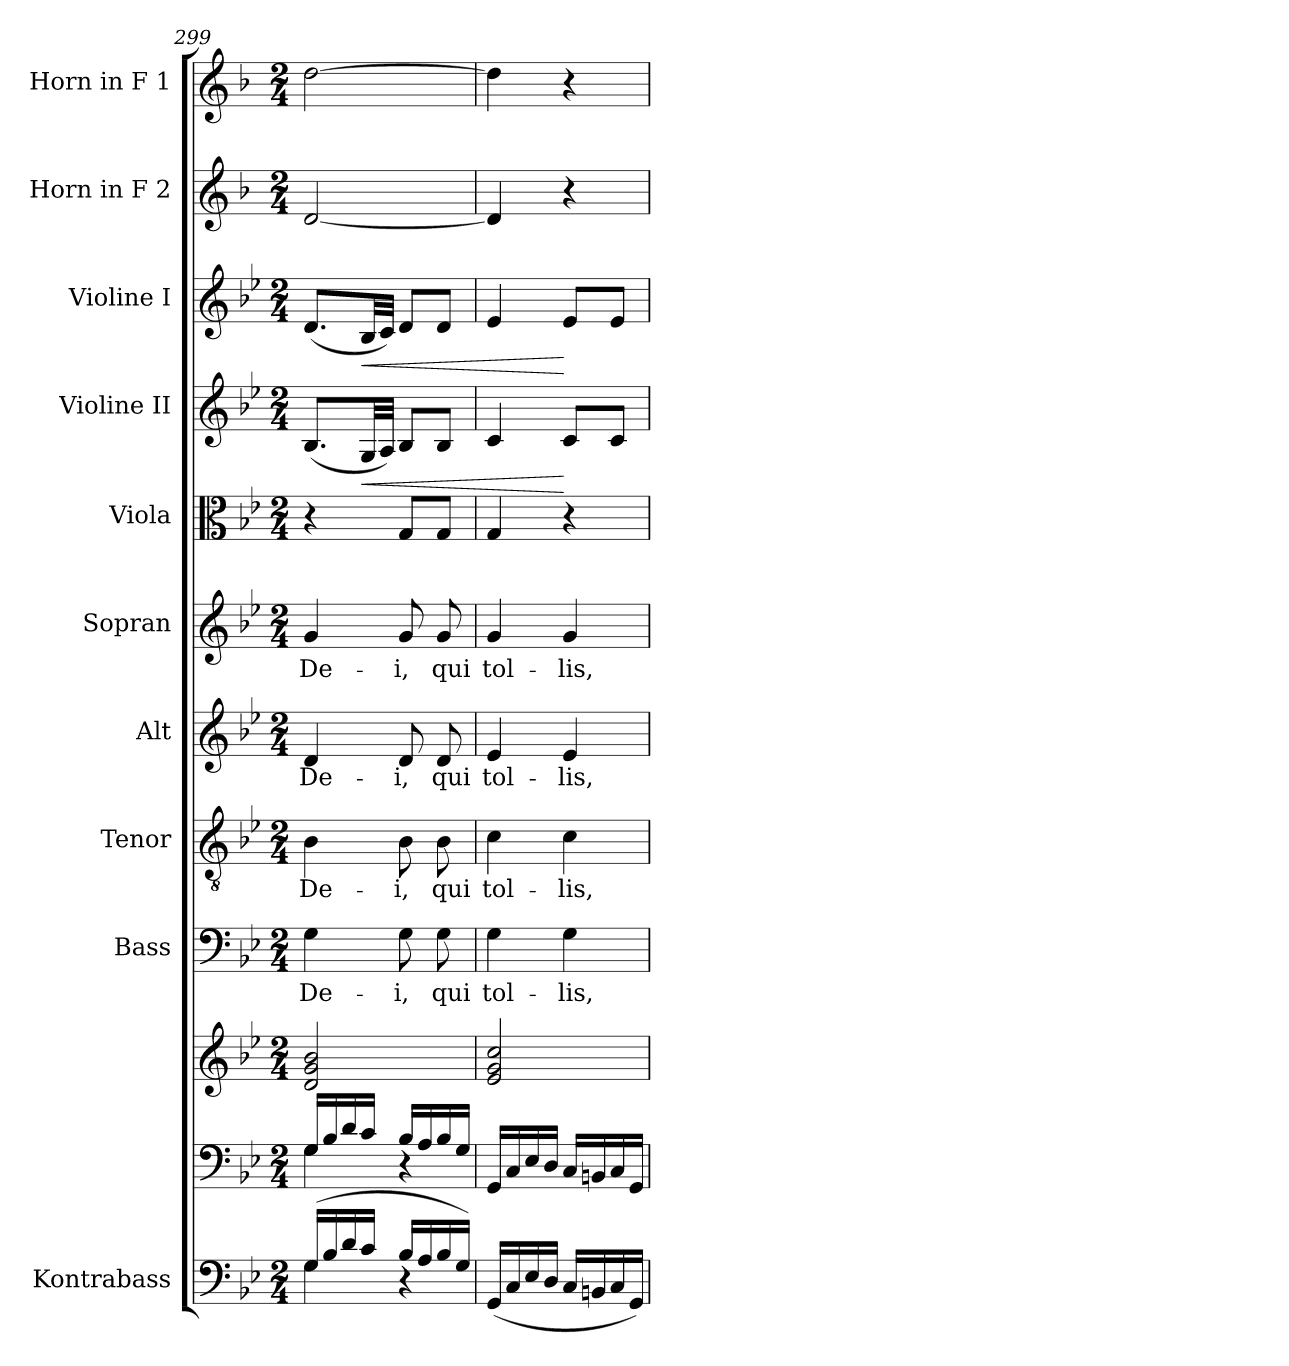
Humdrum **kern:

**kern	**kern	**kern	**kern	**text	**kern	**text	**kern	**text	**kern	**text	**kern	**kern	**dynam	**kern	**dynam	**kern	**kern
*part11	*part10	*part10	*part9	*part9	*part8	*part8	*part7	*part7	*part6	*part6	*part5	*part4	*part4	*part3	*part3	*part2	*part1
*staff12	*staff11	*staff10	*staff9	*staff9	*staff8	*staff8	*staff7	*staff7	*staff6	*staff6	*staff5	*staff4	*staff4	*staff3	*staff3	*staff2	*staff1
*I"Kontrabass	*	*	*I"Bass	*	*I"Tenor	*	*I"Alt	*	*I"Sopran	*	*I"Viola	*I"Violine II	*	*I"Violine I	*	*I"Horn in F 2	*I"Horn in F 1
*I'Kb.	*	*	*I'B.	*	*I'T.	*	*I'A.	*	*I'S.	*	*I'Vla.	*I'Vl. II	*	*I'Vl. I	*	*	*
*clefF4	*clefF4	*clefG2	*clefF4	*	*clefGv2	*	*clefG2	*	*clefG2	*	*clefC3	*clefG2	*	*clefG2	*	*clefG2	*clefG2
*ITrd7c12	*	*	*	*	*	*	*	*	*	*	*	*	*	*	*	*ITrd4c7	*ITrd4c7
*k[b-e-]	*k[b-e-]	*k[b-e-]	*k[b-e-]	*	*k[b-e-]	*	*k[b-e-]	*	*k[b-e-]	*	*k[b-e-]	*k[b-e-]	*	*k[b-e-]	*	*k[b-e-]	*k[b-e-]
*B-:	*B-:	*B-:	*B-:	*	*B-:	*	*B-:	*	*B-:	*	*B-:	*B-:	*	*B-:	*	*B-:	*B-:
*M2/4	*M2/4	*M2/4	*M2/4	*	*M2/4	*	*M2/4	*	*M2/4	*	*M2/4	*M2/4	*	*M2/4	*	*M2/4	*M2/4
=299	=299	=299	=299	=299	=299	=299	=299	=299	=299	=299	=299	=299	=299	=299	=299	=299	=299
*^	*^	*	*	*	*	*	*	*	*	*	*	*	*	*	*	*	*
!	!	!	!	!	!	!LO:LY:b	!	!LO:LY:b	!	!LO:LY:b	!	!LO:LY:b	!	!	!	!	!	!	!
(>16GG/LL	4GG\	16G/LL	4G\	2d/ 2g/ 2b-/	4G\	De-	4B-\	De-	4d/	De-	4g/	De-	4r	(<8.B-/L	.	(<8.d/L	.	[2G/	[2g\
16BB-/	.	16B-/	.	.	.	.	.	.	.	.	.	.	.	.	.	.	.	.	.
16D/	.	16d/	.	.	.	.	.	.	.	.	.	.	.	.	.	.	.	.	.
!	!	!	!	!	!	!	!	!	!	!	!	!	!	!	!LO:HP:b	!	!LO:HP:b	!	!
16C/JJ	.	16c/JJ	.	.	.	.	.	.	.	.	.	.	.	32G/LL	<	32B-/LL	<	.	.
.	.	.	.	.	.	.	.	.	.	.	.	.	.	32A/JJJ)	.	32c/JJJ)	.	.	.
!	!	!	!	!	!	!LO:LY:b	!	!LO:LY:b	!	!LO:LY:b	!	!LO:LY:b	!	!	!	!	!	!	!
16BB-/LL	4rC	16B-/LL	4rC	.	8G\	-i,	8B-\	-i,	8d/	-i,	8g/	-i,	8G/L	8B-/L	.	8d/L	.	.	.
16AA/	.	16A/	.	.	.	.	.	.	.	.	.	.	.	.	.	.	.	.	.
!	!	!	!	!	!	!LO:LY:b	!	!LO:LY:b	!	!LO:LY:b	!	!LO:LY:b	!	!	!	!	!	!	!
16BB-/	.	16B-/	.	.	8G\	qui	8B-\	qui	8d/	qui	8g/	qui	8G/J	8B-/J	.	8d/J	.	.	.
16GG/JJ)	.	16G/JJ	.	.	.	.	.	.	.	.	.	.	.	.	.	.	.	.	.
*v	*v	*	*	*	*	*	*	*	*	*	*	*	*	*	*	*	*	*	*
*	*v	*v	*	*	*	*	*	*	*	*	*	*	*	*	*	*	*	*
=300	=300	=300	=300	=300	=300	=300	=300	=300	=300	=300	=300	=300	=300	=300	=300	=300	=300
!	!	!	!	!LO:LY:b	!	!LO:LY:b	!	!LO:LY:b	!	!LO:LY:b	!	!	!	!	!	!	!
(<16GGG/LL	16GG/LL	2e-/ 2g/ 2cc/	4G\	tol-	4c\	tol-	4e-/	tol-	4g/	tol-	4G/	4c/	.	4e-/	.	4G/]	4g\]
16CC/	16C/	.	.	.	.	.	.	.	.	.	.	.	.	.	.	.	.
16EE-/	16E-/	.	.	.	.	.	.	.	.	.	.	.	.	.	.	.	.
16DD/JJ	16D/JJ	.	.	.	.	.	.	.	.	.	.	.	.	.	.	.	.
!	!	!	!	!LO:LY:b	!	!LO:LY:b	!	!LO:LY:b	!	!LO:LY:b	!	!	!	!	!	!	!
16CC/LL	16C/LL	.	4G\	-lis,	4c\	-lis,	4e-/	-lis,	4g/	-lis,	4r	8c/L	[	8e-/L	[	4r	4r
16BBBn/	16BBn/	.	.	.	.	.	.	.	.	.	.	.	.	.	.	.	.
16CC/	16C/	.	.	.	.	.	.	.	.	.	.	8c/J	.	8e-/J	.	.	.
16GGG/JJ)	16GG/JJ	.	.	.	.	.	.	.	.	.	.	.	.	.	.	.	.
=	=	=	=	=	=	=	=	=	=	=	=	=	=	=	=	=	=
*-	*-	*-	*-	*-	*-	*-	*-	*-	*-	*-	*-	*-	*-	*-	*-	*-	*-
